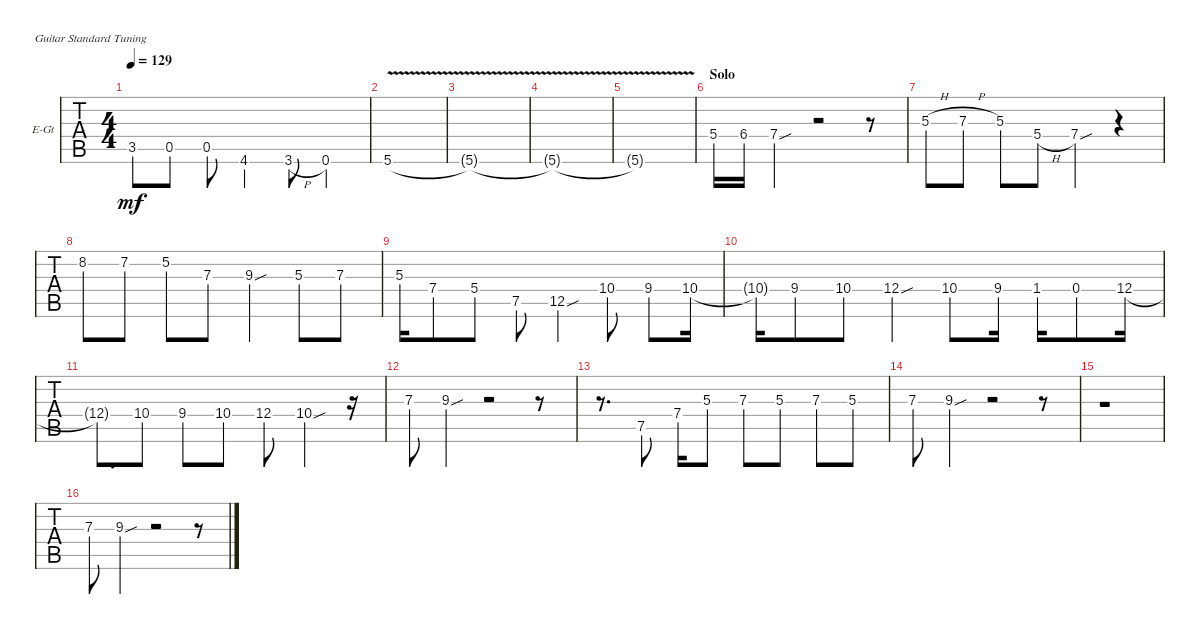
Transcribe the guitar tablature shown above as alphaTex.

\bracketExtendMode groupsimilarinstruments
\firstSystemTrackNameOrientation horizontal
\otherSystemsTrackNameOrientation horizontal
\track ("Guitar I" "E-Gt") {instrument overdrivenguitar}
\staff {tabs}
\tuning (E4 B3 G3 D3 A2 E2)
\ts (4 4)
\tempo 129
\clef g2
\ks c
3.5.8{dy mf} 0.5.8 0.5.8 4.6.4 3.6{h}.8 0.6.4 |
5.6{v}.1 |
5.6{v t}.1 |
5.6{v t}.1 |
5.6{v t}.1 |
\section ("" "Solo")
5.4.16 6.4.16 7.4{sou}.4 r.2 r.8 |
5.3{h}.8 7.3{h}.8 5.3.8 5.4{h}.8 7.4{sou}.4 r.4 |
8.2.8 7.2.8 5.2.8 7.3.8 9.3{sou}.4 5.3.8 7.3.8 |
5.3.16 7.4.8 5.4.8 7.5.8 12.5{sou}.4 10.4.8 9.4.8 10.4.16 |
10.4{t}.16 9.4.8 10.4.8 12.4{sou}.4 10.4.8 9.4.16 1.4.16 0.4.8 12.4.16 |
12.4{t}.8{d} 10.4.8 9.4.8 10.4.8 12.4.8 10.4{sou}.4 r.16 |
7.3.8 9.3{sou}.4 r.2 r.8 |
r.8{d} 7.5.8 7.4.16 5.3.8 7.3.8 5.3.8 7.3.8 5.3.8 |
7.3.8 9.3{sou}.4 r.2 r.8 |
r.1 |
7.3.8 9.3{sou}.4 r.2 r.8
